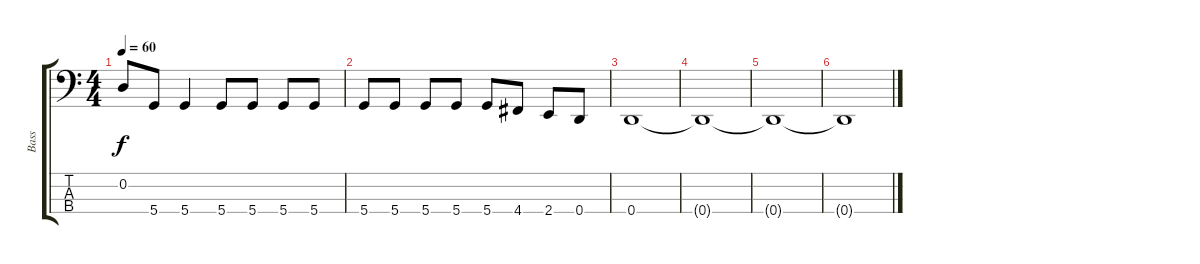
\track ("Bass" "Bass") {instrument electricbassfinger}
\staff {score tabs}
\tuning (G2 D2 A1 D1) {hide}
\ts (4 4)
\tempo 60
\clef f4
\ks c
0.2{t}.8{dy f} 5.4.8 5.4.4 5.4.8 5.4.8 5.4.8 5.4.8 |
5.4.8 5.4.8 5.4.8 5.4.8 5.4.8 4.4.8 2.4.8 0.4.8 |
0.4.1 |
0.4{t}.1 |
0.4{t}.1 |
0.4{t}.1
